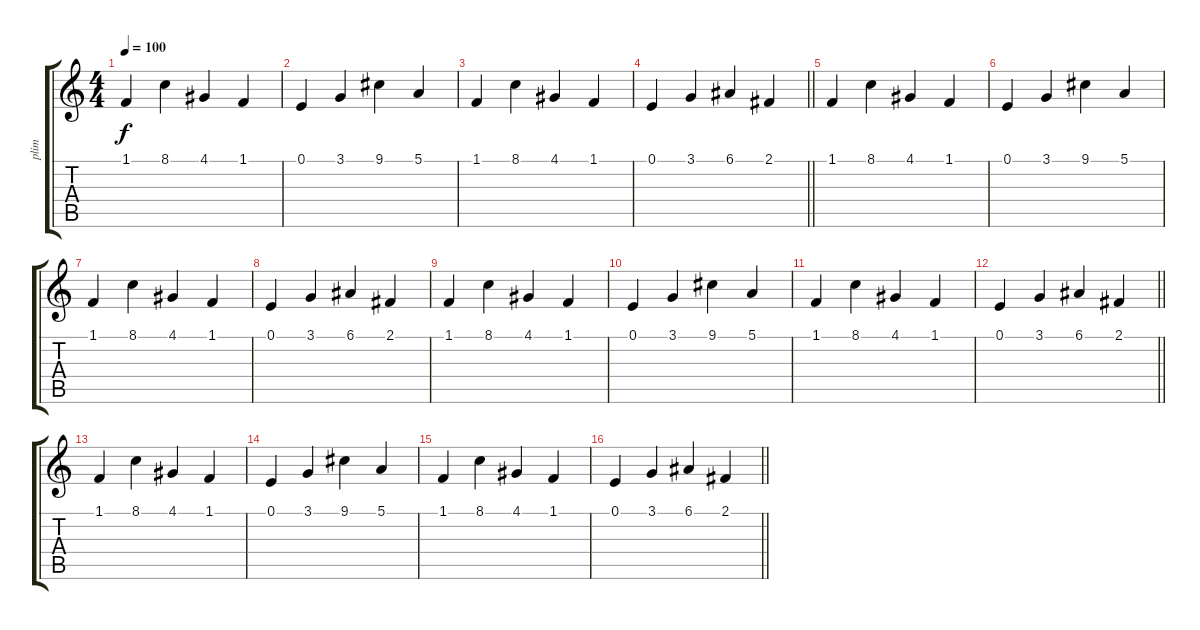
\track ("plim" "plim") {instrument vibraphone}
\staff {score tabs}
\tuning (E4 B3 G3 D3 A2 E2) {hide}
\ts (4 4)
\tempo 100
\clef g2
\ks c
1.1.4{dy f} 8.1.4 4.1.4 1.1.4 |
0.1.4 3.1.4 9.1.4 5.1.4 |
1.1.4 8.1.4 4.1.4 1.1.4 |
\barLineRight lightlight
0.1.4 3.1.4 6.1.4 2.1.4 |
1.1.4 8.1.4 4.1.4 1.1.4 |
0.1.4 3.1.4 9.1.4 5.1.4 |
1.1.4 8.1.4 4.1.4 1.1.4 |
0.1.4 3.1.4 6.1.4 2.1.4 |
1.1.4 8.1.4 4.1.4 1.1.4 |
0.1.4 3.1.4 9.1.4 5.1.4 |
1.1.4 8.1.4 4.1.4 1.1.4 |
\barLineRight lightlight
0.1.4 3.1.4 6.1.4 2.1.4 |
1.1.4 8.1.4 4.1.4 1.1.4 |
0.1.4 3.1.4 9.1.4 5.1.4 |
1.1.4 8.1.4 4.1.4 1.1.4 |
\barLineRight lightlight
0.1.4 3.1.4 6.1.4 2.1.4
